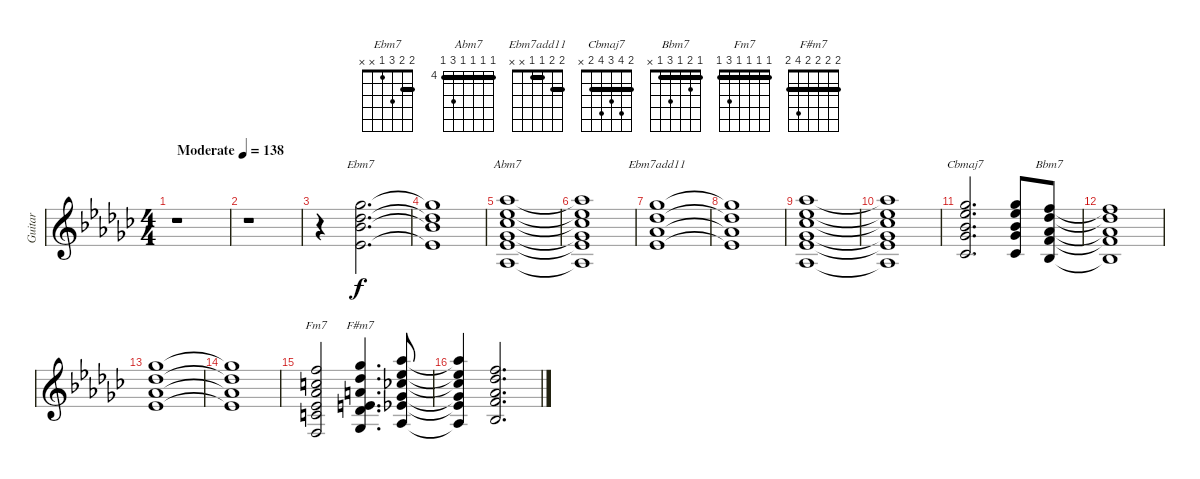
\track ("Guitar" "Guitar") {instrument acousticguitarsteel}
\staff {score}
\tuning (E4 B3 G3 D3 A2 E2) {hide}
\chord ("Ebm7" 2 2 3 1 x x) {barre 2}
\chord ("Abm7" 4 4 4 4 6 4) {firstfret 4 barre 4}
\chord ("Ebm7add11" 2 2 1 1 x x) {barre (1 2)}
\chord ("Cbmaj7" 2 4 3 4 2 x) {barre 2}
\chord ("Bbm7" 1 2 1 3 1 x) {barre 1}
\chord ("Fm7" 1 1 1 1 3 1) {barre 1}
\chord ("F#m7" 2 2 2 2 4 2) {barre 2}
\ts (4 4)
\tempo (138 "Moderate")
\clef g2
\ks gb
r.1{dy f instrument acousticguitarsteel} |
r.1 |
r.4 (2.1 2.2 3.3 1.4).2{d ch "Ebm7"} |
(2.1{t} 2.2{t} 3.3{t} 1.4{t}).1 |
(4.1 4.2 4.3 4.4 6.5 4.6).1{ch "Abm7"} |
(4.1{t} 4.2{t} 4.3{t} 4.4{t} 6.5{t} 4.6{t}).1 |
(2.1 2.2 1.3 1.4).1{ch "Ebm7add11"} |
(2.1{t} 2.2{t} 1.3{t} 1.4{t}).1 |
(4.1 4.2 4.3 4.4 6.5 4.6).1 |
(4.1{t} 4.2{t} 4.3{t} 4.4{t} 6.5{t} 4.6{t}).1 |
(2.1 4.2 3.3 4.4 2.5).2{d ch "Cbmaj7"} (2.1 4.2 3.3 4.4 2.5).8 (1.1 2.2 1.3 3.4 1.5).8{ch "Bbm7"} |
(1.1{t} 2.2{t} 1.3{t} 3.4{t} 1.5{t}).1 |
(2.1 2.2 1.3 1.4).1 |
(2.1{t} 2.2{t} 1.3{t} 1.4{t}).1 |
(1.1 1.2 1.3 1.4 3.5 1.6).2{ch "Fm7"} (2.1 2.2 2.3 2.4 4.5 2.6).4{d ch "F#m7"} (4.1 4.2 4.3 4.4 6.5 4.6).8 |
(4.1{t} 4.2{t} 4.3{t} 4.4{t} 6.5{t} 4.6{t}).4 (1.1 2.2 1.3 3.4 1.5).2{d}
